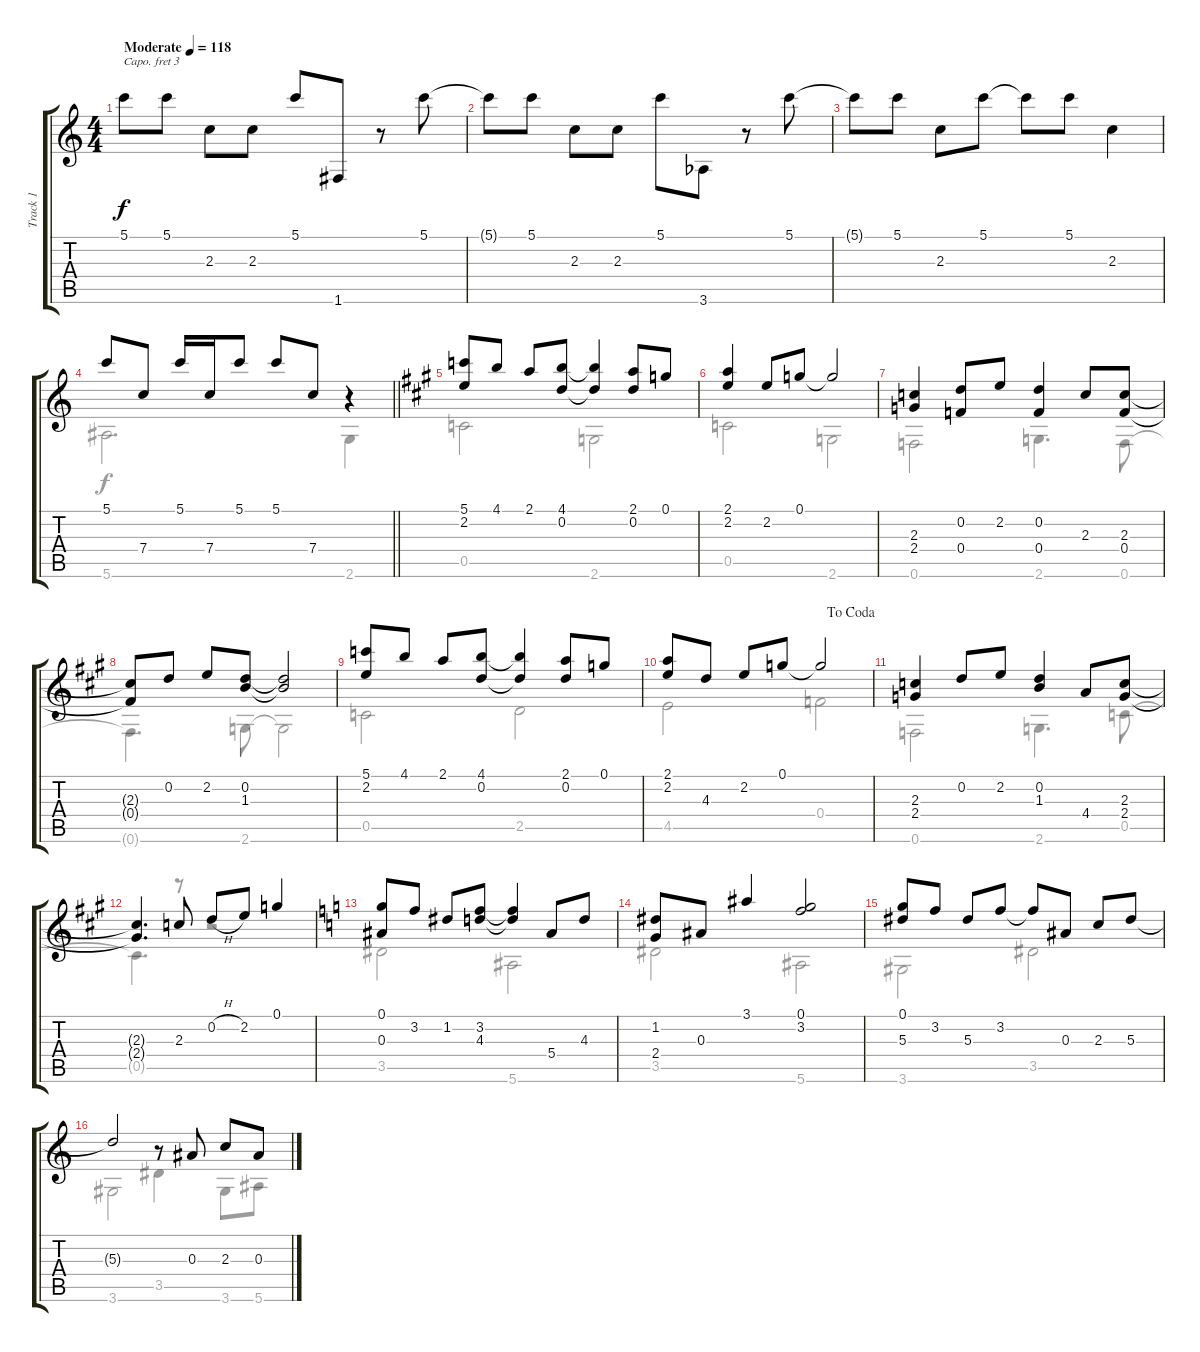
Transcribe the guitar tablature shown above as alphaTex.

\track ("Track 1" "Track 1") {instrument acousticguitarnylon}
\staff {score tabs}
\capo 3
\tuning (E4 B3 G3 D3 A2 D2) {hide}
\voice
\ts (4 4)
\tempo (118 "Moderate")
\clef g2
\ks c
5.1.8{dy f instrument acousticguitarnylon} 5.1.8 2.3.8 2.3.8 5.1.8 1.6.8 r.8 5.1.8 |
5.1{t}.8 5.1.8 2.3.8 2.3.8 5.1.8 3.6{acc b}.8 r.8 5.1.8 |
5.1{t}.8 5.1.8 2.3.8 5.1.8 5.1{t}.8 5.1.8 2.3.4 |
\barLineRight lightlight
5.1.8 7.4.8 5.1.16 7.4.16 5.1.8 5.1.8 7.4.8 r.4 |
\ks a
(5.1 2.2).8 4.1.8 2.1.8 (4.1 0.2).8 (4.1{t} 0.2{t}).4 (2.1 0.2).8 0.1.8 |
(2.1 2.2).4 2.2.8 0.1.8 0.1{t}.2 |
(2.3 2.4).4 (0.2 0.4).8 2.2.8 (0.2 0.4).4 2.3.8 (2.3 0.4).8 |
(2.3{t} 0.4{t}).8 0.2.8 2.2.8 (0.2 1.3).8 (0.2{t} 1.3{t}).2 |
(5.1 2.2).8 4.1.8 2.1.8 (4.1 0.2).8 (4.1{t} 0.2{t}).4 (2.1 0.2).8 0.1.8 |
\jump dacoda
(2.1 2.2).8 4.3.8 2.2.8 0.1.8 0.1{t}.2 |
(2.3 2.4).4 0.2.8 2.2.8 (0.2 1.3).4 4.4.8 (2.3 2.4).8 |
(2.3{t} 2.4{t}).4{d} 2.3.8 0.2{h}.8 2.2.8 0.1.4 |
\ks c
(0.1 0.3).8 3.2.8 1.2.8 (3.2 4.3).8 (3.2{t} 4.3{t}).4 5.4.8 4.3.8 |
(1.2 2.4).8 0.3.8 3.1.4 (0.1 3.2).2 |
(0.1 5.3).8 3.2.8 5.3.8 3.2.8 3.2{t}.8 0.3.8 2.3.8 5.3.8 |
5.3{t}.2 r.8 0.3.8 2.3.8 0.3.8
\voice
\clef g2
\ottava regular
\simile none
\ks c
|
|
|
\barLineRight lightlight
5.6.2{d} 2.6.4 |
\ks a
0.5.2 2.6.2 |
0.5.2 2.6.2 |
0.6.2 2.6.4{d} 0.6.8 |
0.6{t}.4{d} 2.6.8 2.6{t}.2 |
0.5.2 2.5.2 |
4.5.2 0.4.2 |
0.6.2 2.6.4{d} 0.5.8 |
0.5{t}.4{d} r.8 r.2 |
\ks c
3.5.2 5.6.2 |
3.5.2 5.6.2 |
3.6.2 3.5.2 |
3.6.2 3.5.4 3.6.8 5.6.8
